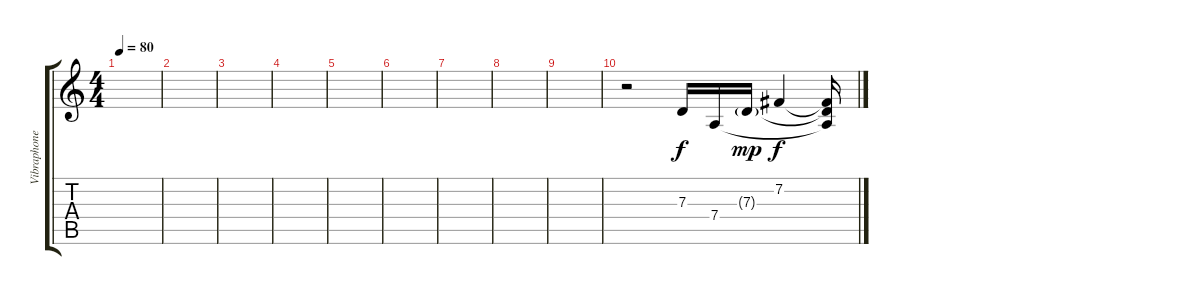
\track ("Vibraphone" "Vibraphone") {instrument vibraphone}
\staff {score tabs}
\tuning (E4 B3 G3 D3 A2 E2) {hide}
\ts (4 4)
\tempo 80
\clef g2
\ks c
|
|
|
|
|
|
|
|
|
r.2 7.3.16 7.4.16 7.3{g}.16{dy mp} 7.2.4{dy f} (7.2{t} 7.3{t} 7.4{t}).16
